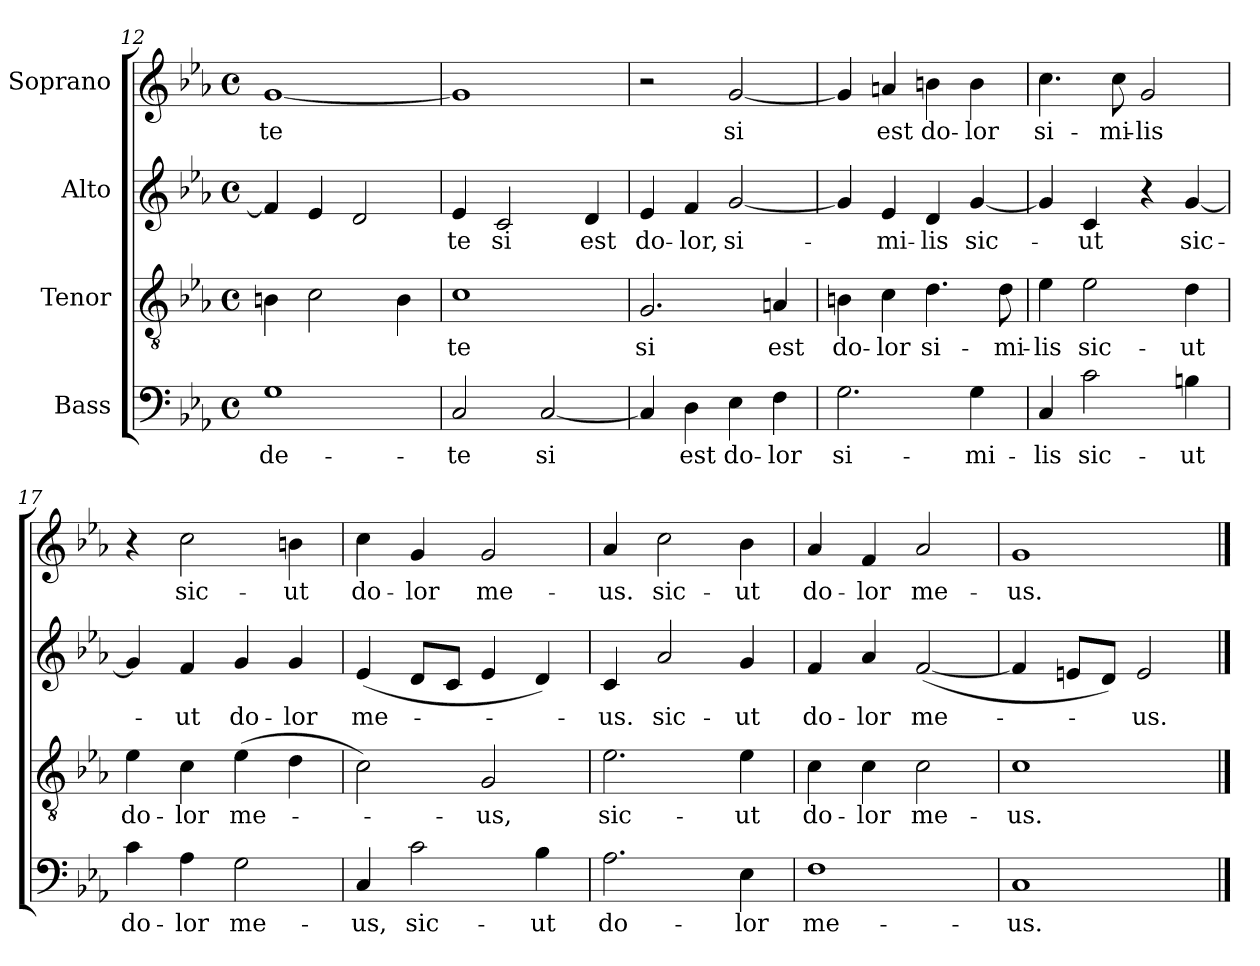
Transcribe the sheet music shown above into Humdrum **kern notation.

**kern	**text	**kern	**text	**kern	**text	**kern	**text
*part4	*part4	*part3	*part3	*part2	*part2	*part1	*part1
*staff4	*staff4	*staff3	*staff3	*staff2	*staff2	*staff1	*staff1
*I"Bass	*	*I"Tenor	*	*I"Alto	*	*I"Soprano	*
*clefF4	*	*clefGv2	*	*clefG2	*	*clefG2	*
*k[b-e-a-]	*	*k[b-e-a-]	*	*k[b-e-a-]	*	*k[b-e-a-]	*
*E-:	*	*E-:	*	*E-:	*	*E-:	*
*M4/4	*	*M4/4	*	*M4/4	*	*M4/4	*
*met(c)	*	*met(c)	*	*met(c)	*	*met(c)	*
=12	=12	=12	=12	=12	=12	=12	=12
1G	-de-	4Bn\	.	4f/]	.	[1g	-te
.	.	2c\	.	4e-/	.	.	.
.	.	.	.	2d/	.	.	.
.	.	4B\	.	.	.	.	.
!!LO:LB:g=z
=13	=13	=13	=13	=13	=13	=13	=13
2C/	-te	1c	-te	4e-/	-te	1g]	.
.	.	.	.	2c/	si	.	.
[2C/	si	.	.	.	.	.	.
.	.	.	.	4d/	est	.	.
=14	=14	=14	=14	=14	=14	=14	=14
4C/]	.	2.G/	si	4e-/	do-	2r	.
4D\	est	.	.	4f/	-lor,	.	.
4E-\	do-	.	.	[2g/	si-	[2g/	si
4F\	-lor	4An/	est	.	.	.	.
=15	=15	=15	=15	=15	=15	=15	=15
2.G\	si-	4Bn\	do-	4g/]	.	4g/]	.
.	.	4c\	-lor	4e-/	-mi-	4an/	est
.	.	4.d\	si-	4d/	-lis	4bn\	do-
4G\	-mi-	.	.	[4g/	sic-	4b\	-lor
.	.	8d\	-mi-	.	.	.	.
=16	=16	=16	=16	=16	=16	=16	=16
4C/	-lis	4e-\	-lis	4g/]	.	4.cc\	si-
2c\	sic-	2e-\	sic-	4c/	-ut	.	.
.	.	.	.	.	.	8cc\	-mi-
.	.	.	.	4r	.	2g/	-lis
4Bn\	-ut	4d\	-ut	[4g/	sic-	.	.
!!LO:LB:g=z
=17	=17	=17	=17	=17	=17	=17	=17
4c\	do-	4e-\	do-	4g/]	.	4r	.
4A-\	-lor	4c\	-lor	4f/	-ut	2cc\	sic-
2G\	me-	(4e-\	me-	4g/	do-	.	.
.	.	4d\	.	4g/	-lor	4bn\	-ut
=18	=18	=18	=18	=18	=18	=18	=18
4C/	-us,	2c\)	.	(4e-/	me-	4cc\	do-
2c\	sic-	.	.	8d/L	.	4g/	-lor
.	.	.	.	8c/J	.	.	.
.	.	2G/	-us,	4e-/	.	2g/	me-
4B-\	-ut	.	.	4d/)	.	.	.
=19	=19	=19	=19	=19	=19	=19	=19
2.A-\	do-	2.e-\	sic-	4c/	-us.	4a-/	-us.
.	.	.	.	2a-/	sic-	2cc\	sic-
4E-\	-lor	4e-\	-ut	4g/	-ut	4b-\	-ut
=20	=20	=20	=20	=20	=20	=20	=20
1F	me-	4c\	do-	4f/	do-	4a-/	do-
.	.	4c\	-lor	4a-/	-lor	4f/	-lor
.	.	2c\	me-	([2f/	me-	2a-/	me-
=21	=21	=21	=21	=21	=21	=21	=21
1C	-us.	1c	-us.	4f/]	.	1g	-us.
.	.	.	.	8en/L	.	.	.
.	.	.	.	8d/J)	.	.	.
.	.	.	.	2e/	-us.	.	.
==	==	==	==	==	==	==	==
*-	*-	*-	*-	*-	*-	*-	*-
